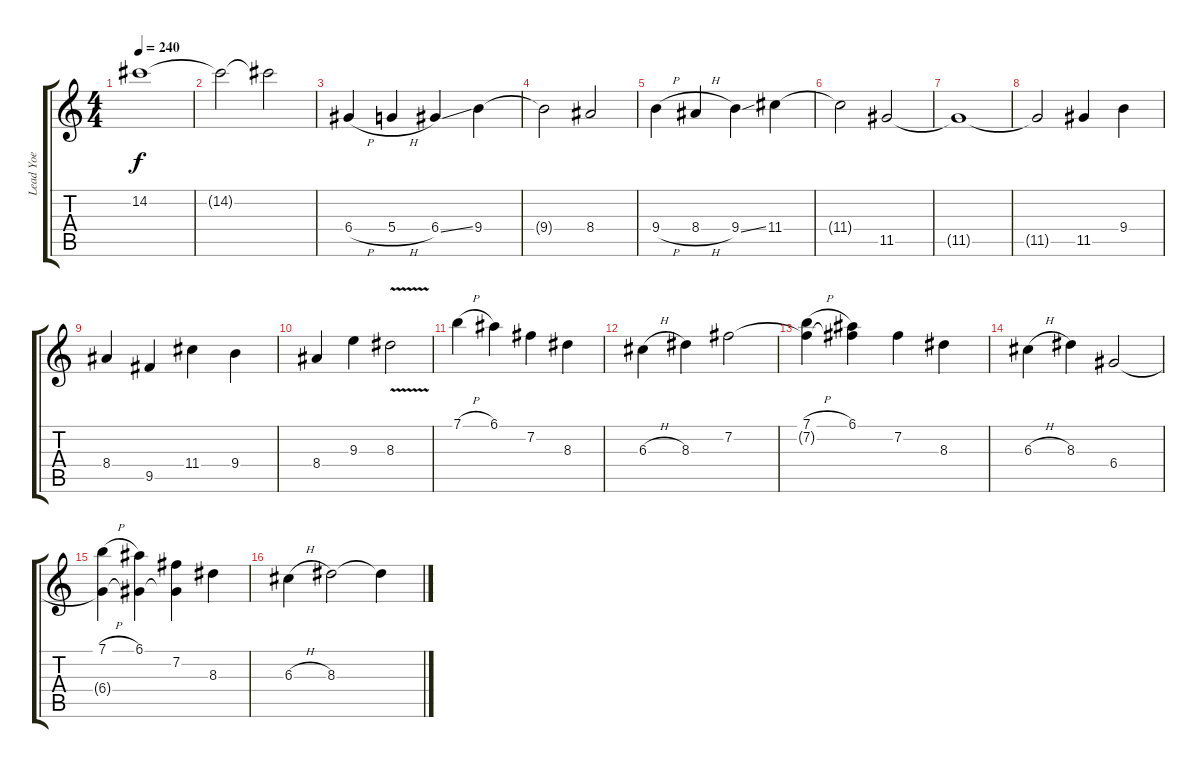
\track ("Lead Yoe" "Lead Yoe") {instrument overdrivenguitar}
\staff {score tabs}
\tuning (E4 B3 G3 D3 A2 E2) {hide}
\ts (4 4)
\tempo 240
\clef g2
\ks c
14.2{t}.1{dy f} |
14.2{t}.2 14.2{t}.2 |
6.4{h}.4{volume 12} 5.4{h}.4 6.4{ss}.4 9.4.4 |
9.4{t}.2 8.4.2 |
9.4{h}.4 8.4{h}.4 9.4{ss}.4 11.4.4 |
11.4{t}.2 11.5.2 |
11.5{t}.1 |
11.5{t}.2 11.5.4 9.4.4 |
8.4.4 9.5.4 11.4.4 9.4.4 |
8.4.4 9.3.4 8.3{v}.2 |
7.1{h}.4 6.1.4 7.2.4 8.3.4 |
6.3{h}.4 8.3.4 7.2.2 |
(7.1{h} 7.2{t}).4 (6.1 7.2{t}).4 7.2.4 8.3.4 |
6.3{h}.4 8.3.4 6.4.2 |
(7.1{h} 6.4{t}).4 (6.1 6.4{t}).4 (7.2 6.4{t}).4 8.3.4 |
6.3{h}.4 8.3.2 8.3{t}.4
